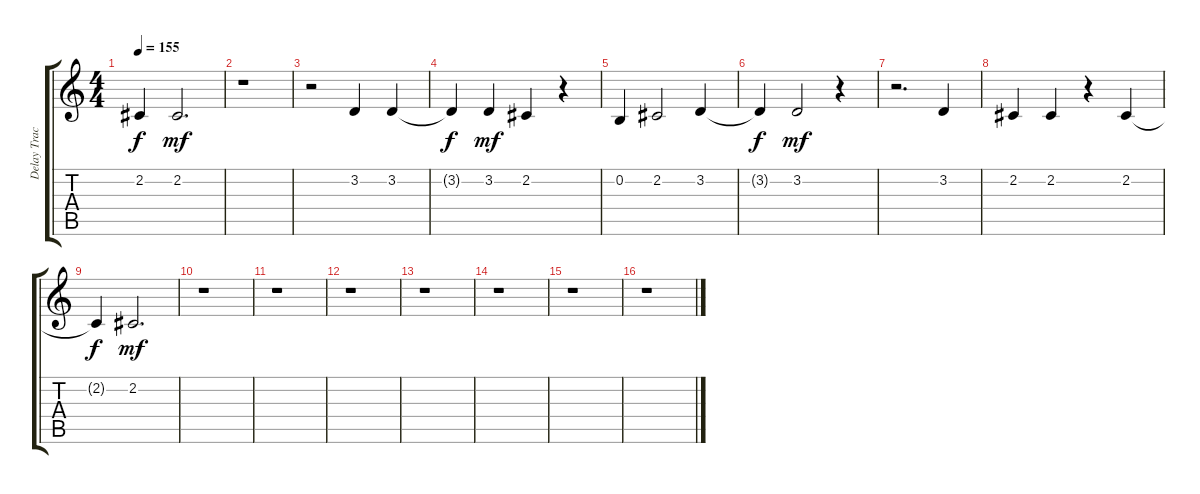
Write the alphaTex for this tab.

\track ("Delay Track (ignore)" "Delay Trac") {instrument oboe}
\staff {score tabs}
\tuning (E4 B3 G3 D3 A2 E2) {hide}
\ts (4 4)
\tempo 155
\clef g2
\ks c
2.2{t}.4{dy f} 2.2.2{d dy mf} |
r.1 |
r.2 3.2.4 3.2.4 |
3.2{t}.4{dy f} 3.2.4{dy mf} 2.2.4 r.4 |
0.2.4 2.2.2 3.2.4 |
3.2{t}.4{dy f} 3.2.2{dy mf} r.4 |
r.2{d} 3.2.4 |
2.2.4 2.2.4 r.4 2.2.4 |
2.2{t}.4{dy f} 2.2.2{d dy mf} |
r.1 |
r.1 |
r.1 |
r.1 |
r.1 |
r.1 |
r.1
